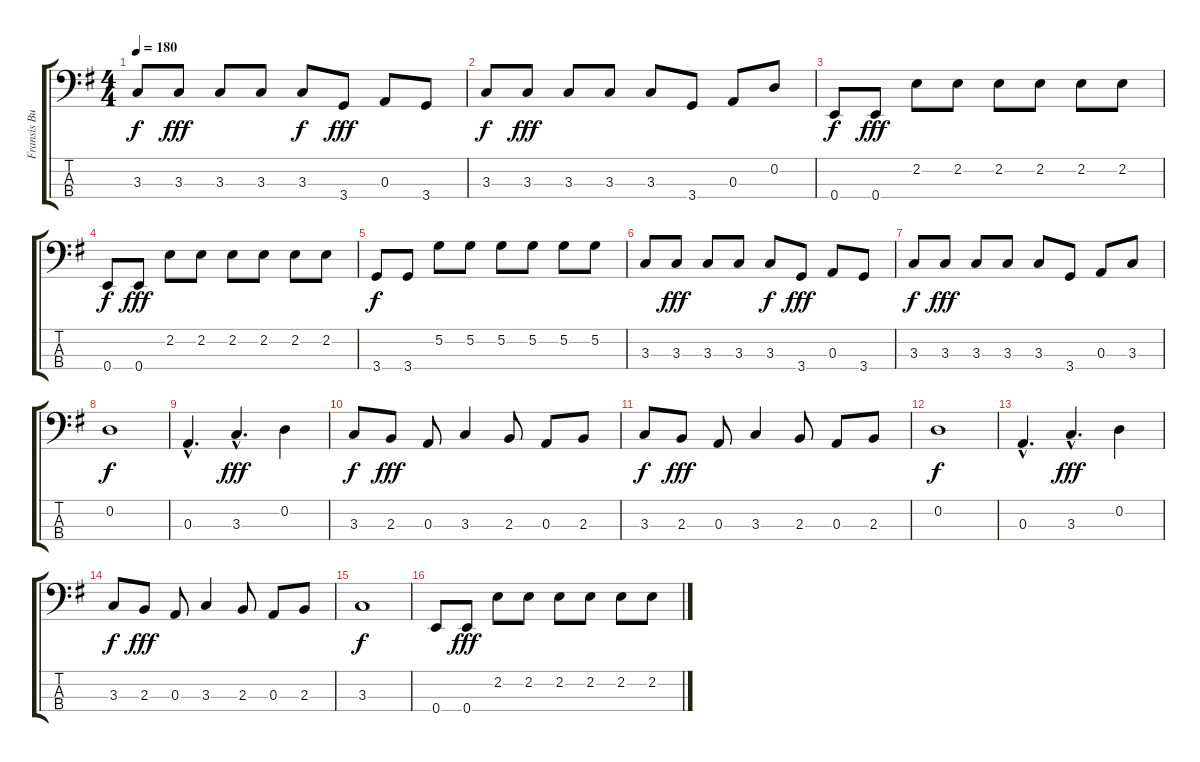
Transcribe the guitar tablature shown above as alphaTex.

\track ("Fransis Bucholz" "Fransis Bu") {instrument electricbasspick}
\staff {score tabs}
\tuning (G2 D2 A1 E1) {hide}
\ts (4 4)
\tempo 180
\clef f4
\ks eminor
3.3.8{dy f} 3.3.8{dy fff} 3.3.8 3.3.8 3.3.8{dy f} 3.4.8{dy fff} 0.3.8 3.4.8 |
3.3.8{dy f} 3.3.8{dy fff} 3.3.8 3.3.8 3.3.8 3.4.8 0.3.8 0.2.8 |
0.4.8{dy f} 0.4.8{dy fff} 2.2.8 2.2.8 2.2.8 2.2.8 2.2.8 2.2.8 |
0.4.8{dy f} 0.4.8{dy fff} 2.2.8 2.2.8 2.2.8 2.2.8 2.2.8 2.2.8 |
3.4.8{dy f} 3.4.8 5.2.8 5.2.8 5.2.8 5.2.8 5.2.8 5.2.8 |
3.3.8 3.3.8{dy fff} 3.3.8 3.3.8 3.3.8{dy f} 3.4.8{dy fff} 0.3.8 3.4.8 |
3.3.8{dy f} 3.3.8{dy fff} 3.3.8 3.3.8 3.3.8 3.4.8 0.3.8 3.3.8 |
0.2.1{dy f} |
0.3{hac}.4{d} 3.3{hac}.4{d dy fff} 0.2.4 |
3.3.8{dy f} 2.3.8{dy fff} 0.3.8 3.3.4 2.3.8 0.3.8 2.3.8 |
3.3.8{dy f} 2.3.8{dy fff} 0.3.8 3.3.4 2.3.8 0.3.8 2.3.8 |
0.2.1{dy f} |
0.3{hac}.4{d} 3.3{hac}.4{d dy fff} 0.2.4 |
3.3.8{dy f} 2.3.8{dy fff} 0.3.8 3.3.4 2.3.8 0.3.8 2.3.8 |
3.3.1{dy f} |
0.4.8 0.4.8{dy fff} 2.2.8 2.2.8 2.2.8 2.2.8 2.2.8 2.2.8
